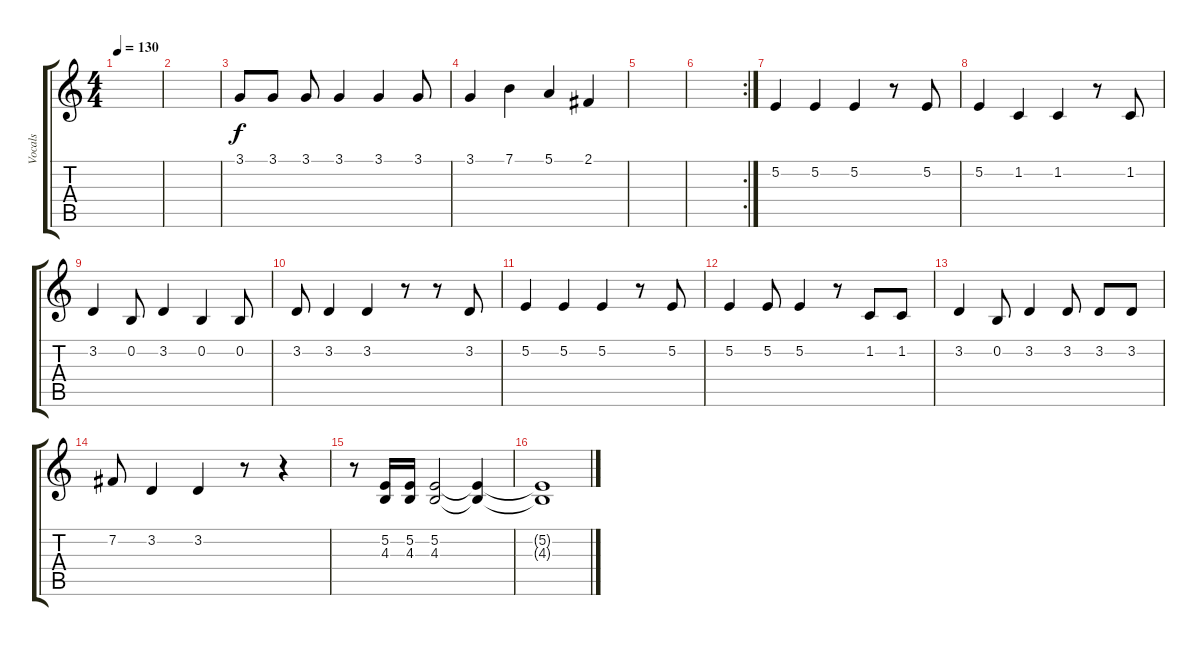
\track ("Vocals" "Vocals") {instrument tuba}
\staff {score tabs}
\tuning (E4 B3 G3 D3 A2 E2) {hide}
\ts (4 4)
\tempo 130
\clef g2
\ks c
|
|
3.1.8 3.1.8 3.1.8 3.1.4 3.1.4 3.1.8 |
3.1.4 7.1.4 5.1.4 2.1.4 |
|
\rc 2
|
5.2.4 5.2.4 5.2.4 r.8 5.2.8 |
5.2.4 1.2.4 1.2.4 r.8 1.2.8 |
3.2.4 0.2.8 3.2.4 0.2.4 0.2.8 |
3.2.8 3.2.4 3.2.4 r.8 r.8 3.2.8 |
5.2.4 5.2.4 5.2.4 r.8 5.2.8 |
5.2.4 5.2.8 5.2.4 r.8 1.2.8 1.2.8 |
3.2.4 0.2.8 3.2.4 3.2.8 3.2.8 3.2.8 |
7.2.8 3.2.4 3.2.4 r.8 r.4 |
r.8 (5.2 4.3).16 (5.2 4.3).16 (5.2 4.3).2 (5.2{t} 4.3{t}).4 |
(5.2{t} 4.3{t}).1
